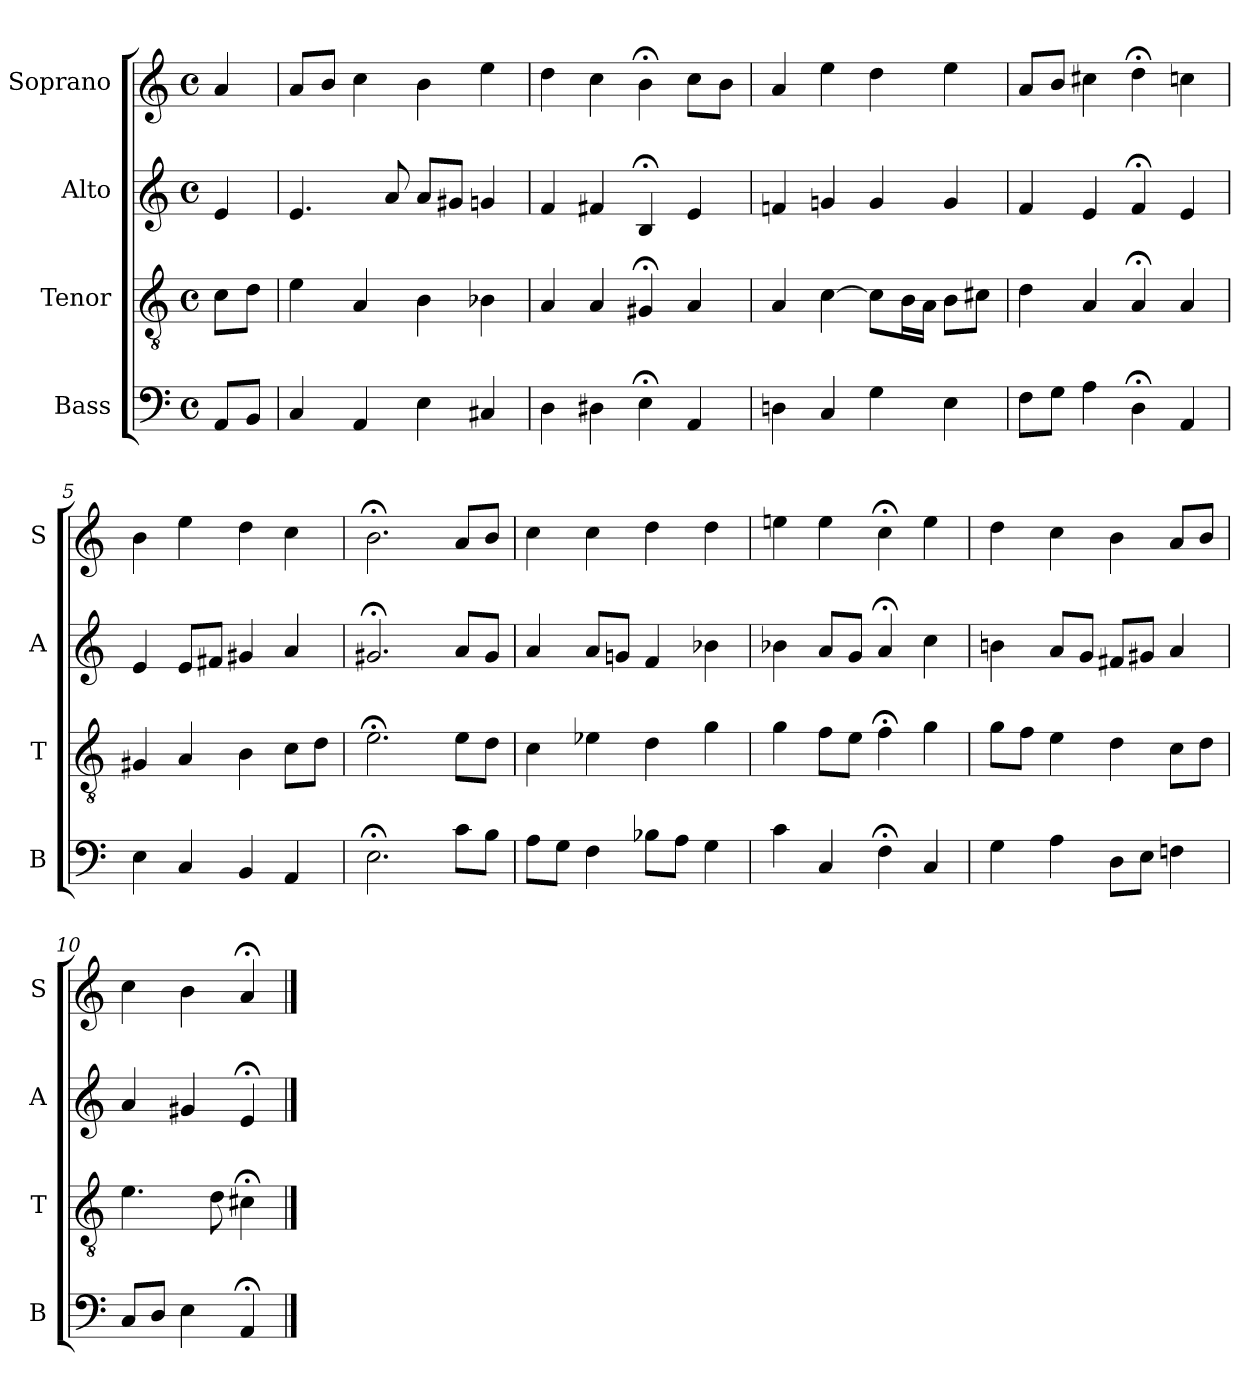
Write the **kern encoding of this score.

**kern	**kern	**kern	**kern
*part4	*part3	*part2	*part1
*staff4	*staff3	*staff2	*staff1
*I"Bass	*I"Tenor	*I"Alto	*I"Soprano
*I'B	*I'T	*I'A	*I'S
*clefF4	*clefGv2	*clefG2	*clefG2
*k[]	*k[]	*k[]	*k[]
*a:	*a:	*a:	*a:
*M4/4	*M4/4	*M4/4	*M4/4
*met(c)	*met(c)	*met(c)	*met(c)
*MM100	*MM100	*MM100	*MM100
=	=	=	=
8AAL	8cL	4e	4a
8BBJ	8dJ	.	.
=1	=1	=1	=1
4C	4e	4.e	8aL
.	.	.	8bJ
4AA	4A	.	4cc
.	.	8a	.
4E	4B	8aL	4b
.	.	8g#XJ	.
4C#X	4B-X	4gn	4ee
=2	=2	=2	=2
4D	4A	4f	4dd
4D#X	4A	4f#X	4cc
4E;<	4G#X;<i	4B;<i	4b;<
4AA	4Ai	4ei	8ccL
.	.	.	8bJ
=3	=3	=3	=3
4Dn	4Ai	4fni	4a
4C	[4ci	4gni	4ee
4G	8ciL]	4g	4dd
.	16BL	.	.
.	16AJJ	.	.
4E	8BL	4g	4ee
.	8c#XJ	.	.
=4	=4	=4	=4
8FL	4d	4f	8aL
8GJ	.	.	8bJ
4A	4A	4e	4cc#X
4D;<	4A;<	4f;<	4dd;<
4AA	4A	4e	4ccn
=5	=5	=5	=5
4E	4G#X	4e	4b
4C	4A	8eL	4ee
.	.	8f#XJ	.
4BB	4B	4g#X	4dd
4AA	8cL	4a	4cc
.	8dJ	.	.
=6	=6	=6	=6
2.E;<	2.e;<	2.g#X;<	2.b;<
8cL	8eL	8aL	8aL
8BJ	8dJ	8g#J	8bJ
=7	=7	=7	=7
8AL	4c	4a	4cc
8GJ	.	.	.
4F	4e-X	8aL	4cc
.	.	8gnJ	.
8B-XL	4d	4f	4dd
8AJ	.	.	.
4G	4g	4b-X	4dd
=8	=8	=8	=8
4c	4g	4b-X	4een
4C	8fL	8aL	4ee
.	8eJ	8gJ	.
4F;<	4f;<	4a;<	4cc;<
4C	4g	4cc	4ee
=9	=9	=9	=9
4G	8gL	4bn	4dd
.	8fJ	.	.
4A	4e	8aL	4cc
.	.	8gJ	.
8DL	4d	8f#XL	4b
8EJ	.	8g#XJ	.
4Fn	8cL	4a	8aL
.	8dJ	.	8bJ
=10	=10	=10	=10
8CL	4.e	4a	4cc
8DJ	.	.	.
4E	.	4g#X	4b
.	8d	.	.
4AA;<	4c#X;<	4e;<	4a;<
==	==	==	==
*-	*-	*-	*-
